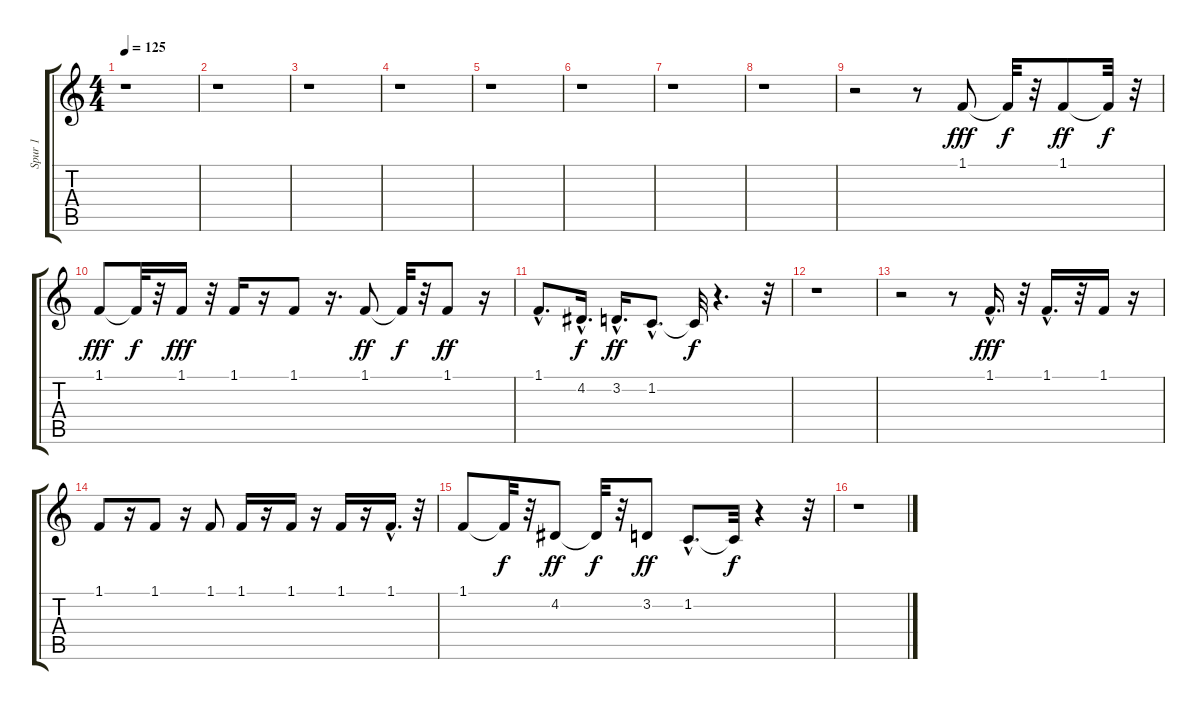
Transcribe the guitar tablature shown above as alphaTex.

\track ("Spur 1" "Spur 1") {instrument clarinet}
\staff {score tabs}
\tuning (E4 B3 G3 D3 A2 E2) {hide}
\ts (4 4)
\tempo 125
\clef g2
\ks c
r.1{dy fff instrument clarinet} |
r.1 |
r.1 |
r.1 |
r.1 |
r.1 |
r.1 |
r.1 |
r.2 r.8 1.1.8 1.1{t}.32{dy f} r.32 1.1.8{dy ff} 1.1{t}.32{dy f} r.32 |
1.1.8{dy fff} 1.1{t}.32{dy f} r.32 1.1.16{dy fff} r.32 1.1.16 r.16 1.1.8 r.16{d} 1.1.8{dy ff} 1.1{t}.32{dy f} r.32 1.1.8{dy ff} r.16 |
1.1{hac}.8{d} 4.2{hac}.16{d dy f} 3.2{hac}.16{d dy ff} 1.2{hac}.8{d} 1.2{t}.32{dy f} r.4{d} r.32 |
r.1 |
r.2 r.8 1.1{hac}.16{d dy fff} r.32 1.1{hac}.16{d} r.32 1.1.16 r.16 |
1.1.8 r.16 1.1.8 r.16 1.1.8 1.1.16 r.16 1.1.16 r.16 1.1.16 r.16 1.1{hac}.16{d} r.32 |
1.1.8 1.1{t}.32{dy f} r.32 4.2.8{dy ff} 4.2{t}.32{dy f} r.32 3.2.8{dy ff} 1.2{hac}.8{d} 1.2{t}.32{dy f} r.4 r.32 |
r.1
